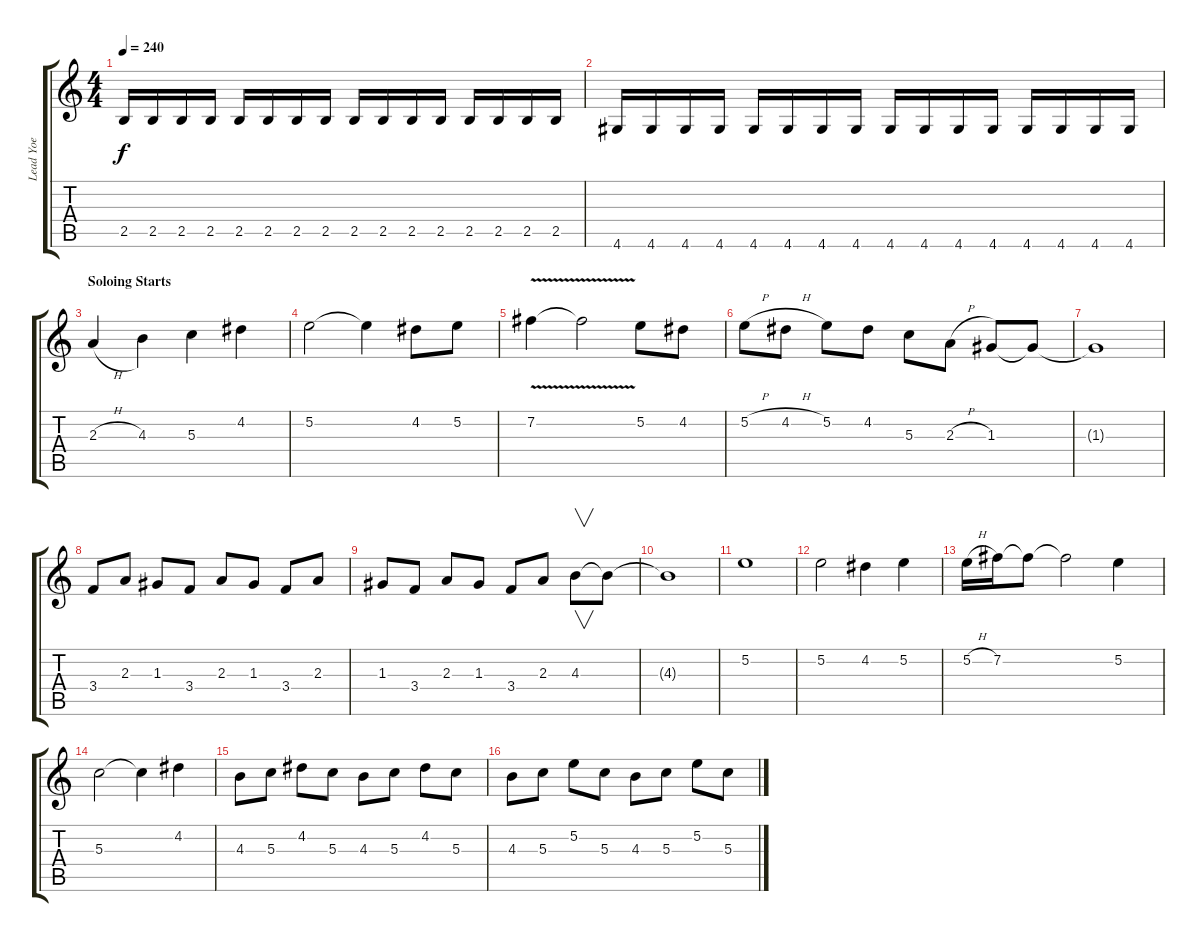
\track ("Lead Yoe" "Lead Yoe") {instrument overdrivenguitar}
\staff {score tabs}
\tuning (E4 B3 G3 D3 A2 E2) {hide}
\ts (4 4)
\tempo 240
\clef g2
\ks c
2.5.16{dy f} 2.5.16 2.5.16 2.5.16 2.5.16 2.5.16 2.5.16 2.5.16 2.5.16 2.5.16 2.5.16 2.5.16 2.5.16 2.5.16 2.5.16 2.5.16 |
4.6.16 4.6.16 4.6.16 4.6.16 4.6.16 4.6.16 4.6.16 4.6.16 4.6.16 4.6.16 4.6.16 4.6.16 4.6.16 4.6.16 4.6.16 4.6.16 |
\section ("" "Soloing Starts")
2.3{h}.4 4.3.4 5.3.4 4.2.4 |
5.2.2 5.2{t}.4 4.2.8 5.2.8 |
7.2{v}.4 7.2{t}.2 5.2.8 4.2.8 |
5.2{h}.8 4.2{h}.8 5.2.8 4.2.8 5.3.8 2.3{h}.8 1.3.8 1.3{t}.8 |
1.3{t}.1 |
3.4.8 2.3.8 1.3.8 3.4.8 2.3.8 1.3.8 3.4.8 2.3.8 |
1.3.8 3.4.8 2.3.8 1.3.8 3.4.8 2.3.8 4.3.8{v} 4.3{t}.8 |
4.3{t}.1 |
5.2.1 |
5.2.2 4.2.4 5.2.4 |
5.2{h}.16 7.2.16 7.2{t}.8 7.2{t}.2 5.2.4 |
5.3.2 5.3{t}.4 4.2.4 |
4.3.8 5.3.8 4.2.8 5.3.8 4.3.8 5.3.8 4.2.8 5.3.8 |
4.3.8 5.3.8 5.2.8 5.3.8 4.3.8 5.3.8 5.2.8 5.3.8
